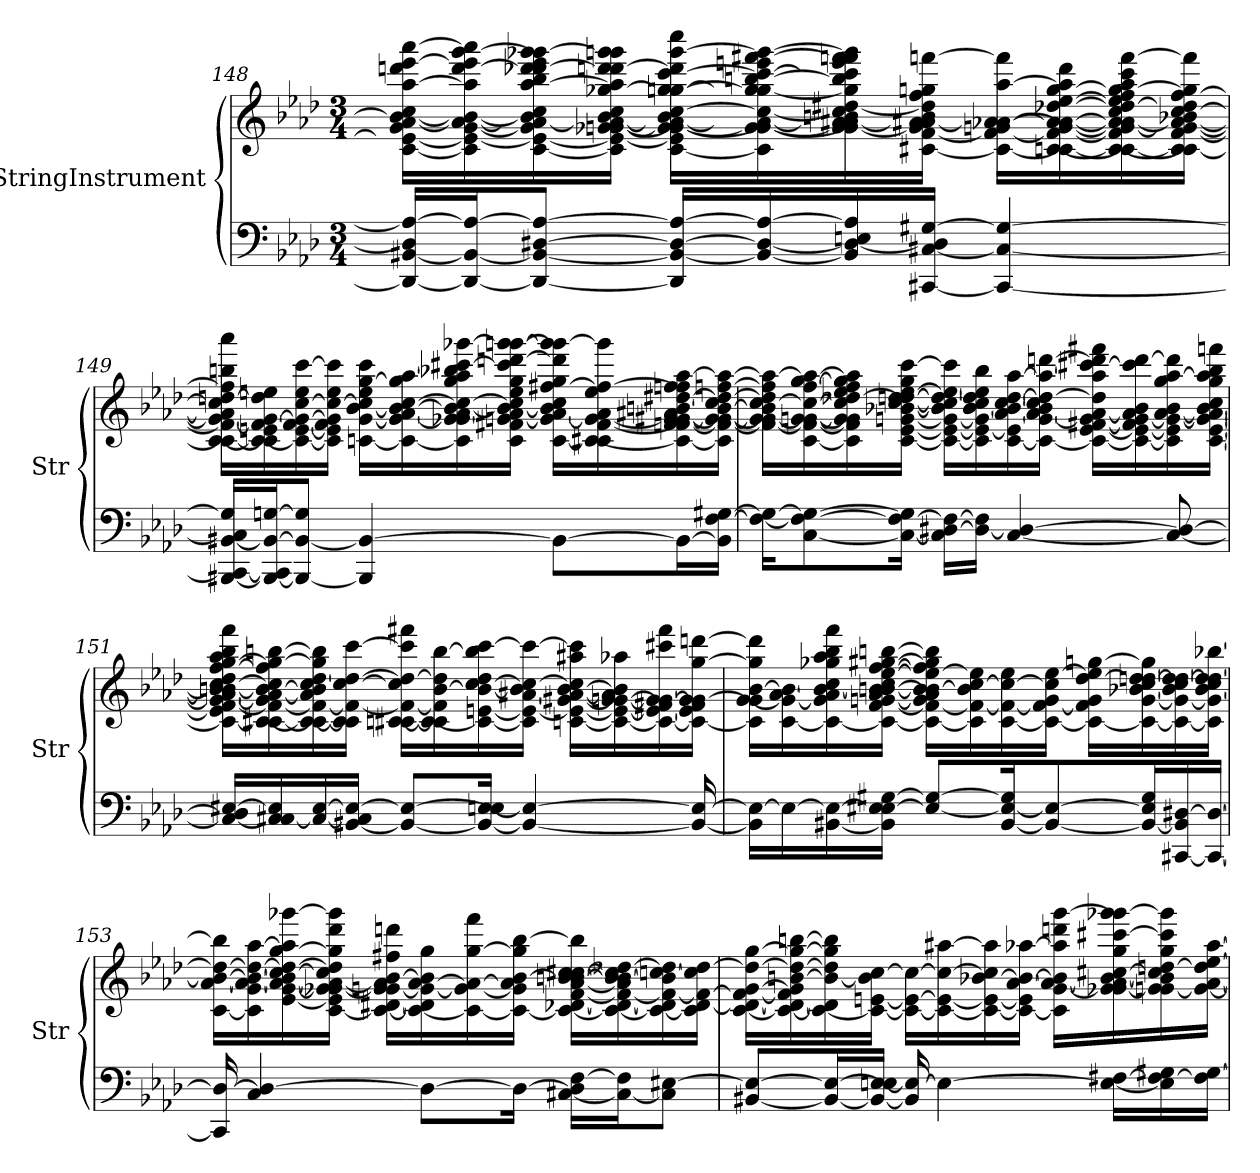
**kern	**kern
*part2	*part1
*staff2	*staff1
*I"StringInstrument	*I"StringInstrument
*I'Str	*I'Str
!!LO:LB:g=z
*clefF4	*clefG2
*k[b-e-a-d-]	*k[b-e-a-d-]
*M3/4	*M3/4
=148	=148
16DD#/_ [16BB#X/ 16D#/] 16A#/_LL	[16c\ 16e-\_ 16g\ [16a-\ 16b-\_ 16cc\ [16aa-\ 16dddn\ [16eee-\ [16aaa-\LL
16DD#/_ 16BB#/_ 16A#/_J	16c\] 16e-\_ [16g\ 16a-\_ 16b-\_ 16aa-\] [16ddd\ 16eee-\] [16ggg\ 16aaa-\]
8DD#/_ 8BB#/_ [8D#X/ 8A#/_J	[16c\ 16e-\_ 16g\] 16a-\_ 16b-\] 16cc\ [16aa-\ 16bb-\ [16ddd-X\ 16ddd\] 16eee-\ [16ggg-X\ 16ggg\]
.	16c\] 16e-\_ [16g-X\ [16gn\ 16a-\_ 16b-\ 16cc\ [16gg-X\ 16aa-\] 16ddd-\] [16dddn\ 16ggg-\] 16gggn\JJ
16DD#/] 16BB#/_ 16D#/_ 16A#/_LL	[16c\ 16e-\] 16g-\_ 16g\_ 16a-\_ 16b-\ [16cc\ 16gg-\_ [16ggn\ [16ccc\ 16ddd\] [16ggg\ 16cccc\LL
16BB#/_ 16D#/_ 16A#/_	16c\] 16g-\_ 16g\_ 16a-\_ 16cc\_ 16gg-\_ 16gg\] [16bbn\ 16ccc\_ 16eeen\ [16fff#X\ 16ggg\_
16BB#/] 16D#/_ 16En/ 16A#/]	16g-\] 16g\_ 16a-\_ 16a#X\ 16bn\ 16cc\] [16dd#X\ 16gg-\] 16bb\] 16ccc\] 16eee\ 16fffn\ 16fff#\] 16ggg\]
[16CC#X/ [16C#X/ 16D#/] [16G#X/JJ	[16c#X\ [16f\ 16g\] 16a-\] [16a#X\ 16b\ 16dd#\] 16ff\ 16ggn\ [16fffn\JJ
4CC#/_ 4C#/_ 4G#/_	16c#\_ 16f\_ 16gn\ [16a-X\ 16a#\_ [16aa-\ 16fff\]LL
.	[16cn\ 16c#\_ 16f\_ [16g\ 16a-\_ 16a#\_ [16dd-X\ [16ee-\ [16gg\ 16aa-\] 16ddd\
.	16c\_ 16c#\_ 16f\] 16g\_ 16a-\_ 16a#\] 16cc\ 16dd-\_ 16ee-\] 16ff\ 16gg\_ 16aa-\ 16ccc\ [16fff\
.	16c\] 16c#\_ [16f\ 16g\_ 16a-\_ 16b-X\ [16cc\ 16dd-\] [16ff\ 16gg\] 16fff\]JJ
!!LO:LB:g=z
=149	=149
[16BBB#X/ 16CC#/_ [16BB#X/ 16C#/] 16G#/]LL	[16c\ 16c#\_ 16f\_ 16g\_ 16a-\] 16cc\] [16ddn\ 16ff\] 16bbn\ 16aaa-\LL
16BBB#/_ 16CC#/] 16BB#/_ [16Gn/J	16c\_ 16c#\] 16en\ 16f\_ 16g\_ 16dd\] 16een\
8BBB#/_ 8BB#/_ 8G/]J	16c\_ [16e\ 16f\_ 16g\_ [16cc\ 16ee\ [16ccc\
.	16c\] 16e\] 16f\] 16g\] 16cc\_ 16ee\ 16ccc\]JJ
4BBB#/] 4BB#/_	[16cn\ [16g\ [16b-\ 16cc\] 16ee\ [16gg\ 16ccc\LL
.	16c\_ 16g\_ [16a-\ 16b-\_ [16cc\ 16gg\] [16aa-\
.	16c\] 16g-X\ 16g\] 16a-\_ 16b-\_ 16cc\_ 16gg\ 16aa-\] 16bb-X\ [16ccc#X\ [16ggg-X\
.	16c\ 16f#X\ [16gn\ 16a-\] 16b-\_ 16cc\] 16ee\ 16gg\ 16ccc#\] [16dddn\ 16ggg-\_ [16gggn\JJ
8BB#\L_	[16c\ 16g\_ [16a-\ 16b-\] 16cc\ [16ff#X\ 16gg\ 16ddd\] 16ggg-\_ 16ggg\]LL
.	16c\_ 16c#X\ [16f#\ 16g\_ 16a-\] 16ee\ 16ff#\_ 16ggg-\]
16BB#\L_	16c\_ [16fn\ 16f#\] 16g\_ [16g#X\ 16a#X\ [16bn\ [16dd#X\ 16ffn\ 16ff#\] [16aa-\
16BB#\] [16F\ [16G#X\JJ	16c\] 16f\_ 16g\_ 16g#\_ 16b\_ 16cc\ 16dd#\_ [16ffn\ 16aa-\_JJ
!!LO:LB:g=z
=150	=150
16F\_ 16G#\_KL	16f\_ 16g\] 16g#\_ 16b\] [16cc\ 16dd#\] 16ff\] 16aa-\_LL
[8C\ 8F\_ 8G#\_	[16c\ 16f\_ [16gn\ 16g#\_ 16cc\_ [16ff\ [16gg\ 16aa-\_
.	16c\] 16f\] 16g\] 16g#\] 16cc\] [16dd-X\ 16ee-\ 16ff\] 16gg\] 16aa-\]
16C\_ 16F\_ 16G#\]Jk	[16c\ [16e-\ [16gn\ [16b-X\ [16cc\ 16dd-\] [16ddn\ [16ee-\ 16gg\ [16ccc\JJ
16C\] [16D#X\ 16F\_LL	16c\_ 16e-\_ 16g\_ 16b-\] 16cc\_ 16dd\_ 16ee-\] 16ccc\]LL
16D#\_ 16F\]JJ	16c\] 16e-\_ 16g\] [16b-\ 16cc\] 16dd\] 16ee-\ 16bb-\
[4C/ 4D#/_	[16c\ 16e-\] [16a-\ 16b-\_ [16cc\ [16dd\ [16aa-\
.	16c\_ [16g\ 16a-\_ 16b-\] 16cc\] 16dd\_ 16aa-\_ [16dddn\JJ
.	16c\_ [16e-\ [16f#X\ 16g\] 16a-\_ 16dd\] 16aa-\] [16ccc#X\ 16ddd\] 16fff#X\LL
.	16c\_ 16e-\_ 16f#\] [16g\ 16a-\] 16b-\ 16ccc#\] [16ddd\
8C/_ 8D#/_	16c\] 16e-\] 16g\_ [16a-\ 16b-\ 16gg\ [16aa-\ 16ddd\]
.	[16c\ [16e-\ 16g\_ 16a-\_ [16b-\ 16cc\ 16gg\ 16aa-\] 16bb-\ 16fffn\JJ
!!LO:PB:g=z
=151	=151
16C/_ 16D#/] [16E#X/LL	16c\_ 16e-\] [16f\ 16g\_ 16a-\_ 16b-\] [16bn\ [16cc\ 16dd-\ [16ff\ [16gg\ 16aa-\ 16bb-\ 16fff\LL
16C/] [16C#X/ 16E#/]	16c\_ [16c#X\ 16f\_ 16g\] 16a-\_ 16b\_ 16cc\] 16ff\] 16gg\_ [16bbn\
16C#/_ [16E#/	16c\_ 16c#\_ 16f\_ 16a-\] 16b\] [16cc\ 16dd-\ 16gg\] 16bb\]
[16BB#X/ 16C#/] 16E#/_JJ	16c\] 16c#\] 16f\_ 16cc\_ [16dd-\ [16ccc\JJ
8BB#/_ 8E#/_L	[16cn\ [16c#X\ 16f\_ 16cc\] 16dd-\_ 16ccc\] 16fff#X\LL
.	16c\_ 16c#\] 16f\] [16b\ 16dd-\] [16bb\
16BB#/_ [16En/ 16E#/]Jk	16c\_ [16en\ 16b\_ [16cc\ 16dd-\ 16bb\] [16ccc\
4BB#/_ 4E/_	16c\] 16e\_ [16a#X\ 16b\] 16cc\_ 16ccc\_JJ
.	[16cn\ 16e\_ [16g#X\ 16a#\_ [16b\ 16cc\] 16aa#X\ 16ccc\]LL
.	16c\_ 16e\_ [16gn\ 16g#\_ 16a#\] 16b\] 16aa-X\
.	16c\_ 16e\_ 16f#X\ 16g\_ 16g#\_ 16ccc#X\ 16fff#\
16BB#/_ 16E/_	16c\_ 16e\] 16f#\ 16g\] 16g#\_ [16gg\ [16dddn\JJ
!!LO:LB:g=z
=152	=152
16BB#\] 16E\_LL	16c\] [16g\ 16g#\] [16b-\ 16gg\] 16ddd\]LL
16E\_	[16c\ 16g\_ [16a-\ 16b-\]
[16BB#X\ 16E\_	16c\_ 16g\] 16a-\] [16b-\ 16cc\ 16gg-X\ 16aa-\ 16bb-\ 16fff\
16BB#\] 16E\] [16E#X\ [16G#X\JJ	16c\_ [16f\ [16gn\ 16a-\ 16b-\_ [16bn\ 16cc\ [16ee-\ [16ff\ [16gg#X\ [16bbn\JJ
8E#/_ 8G#/_L	16c\_ 16f\_ 16g\] 16a-\ 16b-\] 16b\_ 16ee-\_ 16ff\] 16gg#\] 16bb\]LL
.	16c\] 16f\_ 16b\] [16cc\ 16ee-\]
[16BB#/ 16E#/_ 16G#/]K	[16c\ 16f\_ 16cc\_ 16ee-\
8BB#/_ 8E#/_	16c\_ 16f\_ 16g\ 16cc\] [16ee-\JJ
.	16c\_ 16f\] 16g\ [16dd-\ 16ee-\] [16ggn\LL
16BB#/_ 16E#/] 16G#/L	16c\_ [16g\ [16b-X\ [16cc\ 16dd-\_ [16ddn\ 16gg\]
[16CC#X/ 16BB#/] [16D#X/	16c\_ 16g\_ 16b-\] 16cc\_ 16dd-\_ 16dd\_
16CC#/_ 16D#/_JJ	16c\] 16g\] [16b-\ 16cc\] 16dd-\] 16dd\_ [16bb-X\JJ
!!LO:LB:g=z
=153	=153
16CC#/] 16D#/_	[16c\ [16a-\ 16b-\_ 16dd\_ 16bb-\]LL
4C/ 4D#/_	16c\] 16g\ 16a-\_ 16b-\_ 16dd\_ [16aa-\
.	[16e-\ [16g\ 16a-\_ 16b-\] [16cc\ 16dd\_ [16gg\ 16aa-\] [16ggg-X\
.	[16c\ 16e-\] [16g-X\ 16g\] 16a-\_ 16cc\] 16dd\] 16gg\] 16ddd-\ 16ggg-\]JJ
.	16c\_ [16d#X\ 16g-\] [16gn\ 16a-\] [16b-\ 16ff#X\ 16dddn\LL
8D#\L_	16c\_ 16d#\] 16g\_ [16a-\ 16b-\] 16gg\
.	16c\_ 16g\_ 16a-\_ [16gg\ 16fff\
16D#\Jk_	16c\_ 16g\] 16a-\] [16b-\ 16gg\] [16bb-\JJ
[16C#X\ 16D#\] [16F\LL	16c\_ [16d-X\ [16f\ [16a-\ 16b-\_ [16bn\ [16cc\ 16cc#X\ 16bb-\]LL
16C#\_ 16F\]J	16c\_ 16d-\_ 16f\_ 16a-\] 16b-\] 16b\_ 16cc\] [16dd-X\
8C#\] [8E#X\J	16c\_ 16d-\] 16f\_ 16b\] [16ccn\ 16dd-\]
.	16c\] [16d-\ 16f\_ 16cc\] [16dd-\JJ
!!LO:LB:g=z
=154	=154
[8BB#X/ 8E#/_L	[16c\ 16d-\_ 16f\_ [16g\ 16dd-\_ [16gg\LL
.	16c\_ 16d-\_ 16f\] 16g\] [16bn\ 16dd-\_ 16gg\_ [16bbn\
16BB#/_ 16E#/_L	16c\_ 16d-\] 16b\_ 16dd-\] 16gg\] 16bb\]
16BB#/_ [16En/ 16E#/]JJ	16c\_ [16en\ 16b\] [16cc\JJ
16BB#/] 16E/_	16c\_ 16e\_ 16cc\_LL
4E\_	16c\_ 16e\_ 16cc\_ [16aa#X\
.	16c\_ 16e\_ [16b-X\ 16cc\] 16aa#\]
.	16c\_ 16e\] [16a-\ 16b-\_ [16aa-X\JJ
.	16c\] [16g\ 16a-\_ 16b-\] 16aa-\] 16dddn\ [16ggg\LL
16E\_ [16F#X\LL	[16g-X\ 16g\] 16a-\] [16b-\ [16cc#X\ 16gg\ [16ccc#X\ [16ggg-X\ 16ggg\]
16E\] 16F#\_ 16G#X\	16g-\] [16gn\ 16b-\] 16cc#\] [16ddn\ 16gg\ 16ccc#\] 16ggg-\]
16F#\] [16G#\JJ	16g\_ [16a-\ 16dd\] [16ee-\ [16aa-\JJ
=	=
*-	*-
